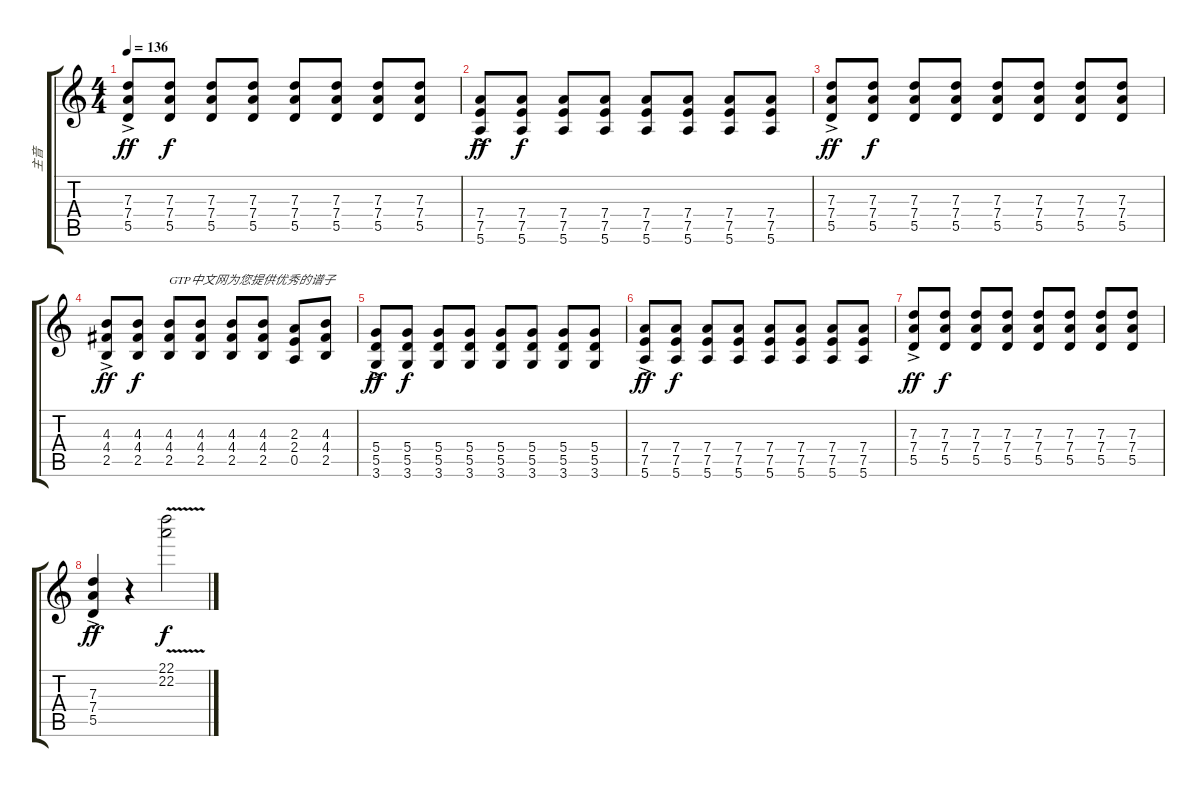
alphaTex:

\track ("主音" "主音") {instrument overdrivenguitar}
\staff {score tabs}
\tuning (E4 B3 G3 D3 A2 E2) {hide}
\ts (4 4)
\tempo 136
\clef g2
\ks c
(7.3{ac} 7.4{ac} 5.5{ac}).8{dy ff} (7.3 7.4 5.5).8{dy f} (7.3 7.4 5.5).8 (7.3 7.4 5.5).8 (7.3 7.4 5.5).8 (7.3 7.4 5.5).8 (7.3 7.4 5.5).8 (7.3 7.4 5.5).8 |
(7.4{ac} 7.5{ac} 5.6{ac}).8{dy ff} (7.4 7.5 5.6).8{dy f} (7.4 7.5 5.6).8 (7.4 7.5 5.6).8 (7.4 7.5 5.6).8 (7.4 7.5 5.6).8 (7.4 7.5 5.6).8 (7.4 7.5 5.6).8 |
(7.3{ac} 7.4{ac} 5.5{ac}).8{dy ff} (7.3 7.4 5.5).8{dy f} (7.3 7.4 5.5).8 (7.3 7.4 5.5).8 (7.3 7.4 5.5).8 (7.3 7.4 5.5).8 (7.3 7.4 5.5).8 (7.3 7.4 5.5).8 |
(4.3{ac} 4.4{ac} 2.5{ac}).8{dy ff} (4.3 4.4 2.5).8{dy f} (4.3 4.4 2.5).8{txt "GTP中文网为您提供优秀的谱子"} (4.3 4.4 2.5).8 (4.3 4.4 2.5).8 (4.3 4.4 2.5).8 (2.3 2.4 0.5).8 (4.3 4.4 2.5).8 |
(5.4{ac} 5.5{ac} 3.6{ac}).8{dy ff} (5.4 5.5 3.6).8{dy f} (5.4 5.5 3.6).8 (5.4 5.5 3.6).8 (5.4 5.5 3.6).8 (5.4 5.5 3.6).8 (5.4 5.5 3.6).8 (5.4 5.5 3.6).8 |
(7.4{ac} 7.5{ac} 5.6{ac}).8{dy ff} (7.4 7.5 5.6).8{dy f} (7.4 7.5 5.6).8 (7.4 7.5 5.6).8 (7.4 7.5 5.6).8 (7.4 7.5 5.6).8 (7.4 7.5 5.6).8 (7.4 7.5 5.6).8 |
(7.3{ac} 7.4{ac} 5.5{ac}).8{dy ff} (7.3 7.4 5.5).8{dy f} (7.3 7.4 5.5).8 (7.3 7.4 5.5).8 (7.3 7.4 5.5).8 (7.3 7.4 5.5).8 (7.3 7.4 5.5).8 (7.3 7.4 5.5).8 |
(7.3{ac} 7.4 5.5{ac}).4{dy ff} r.4 (22.1{v} 22.2{v}).2{dy f}
